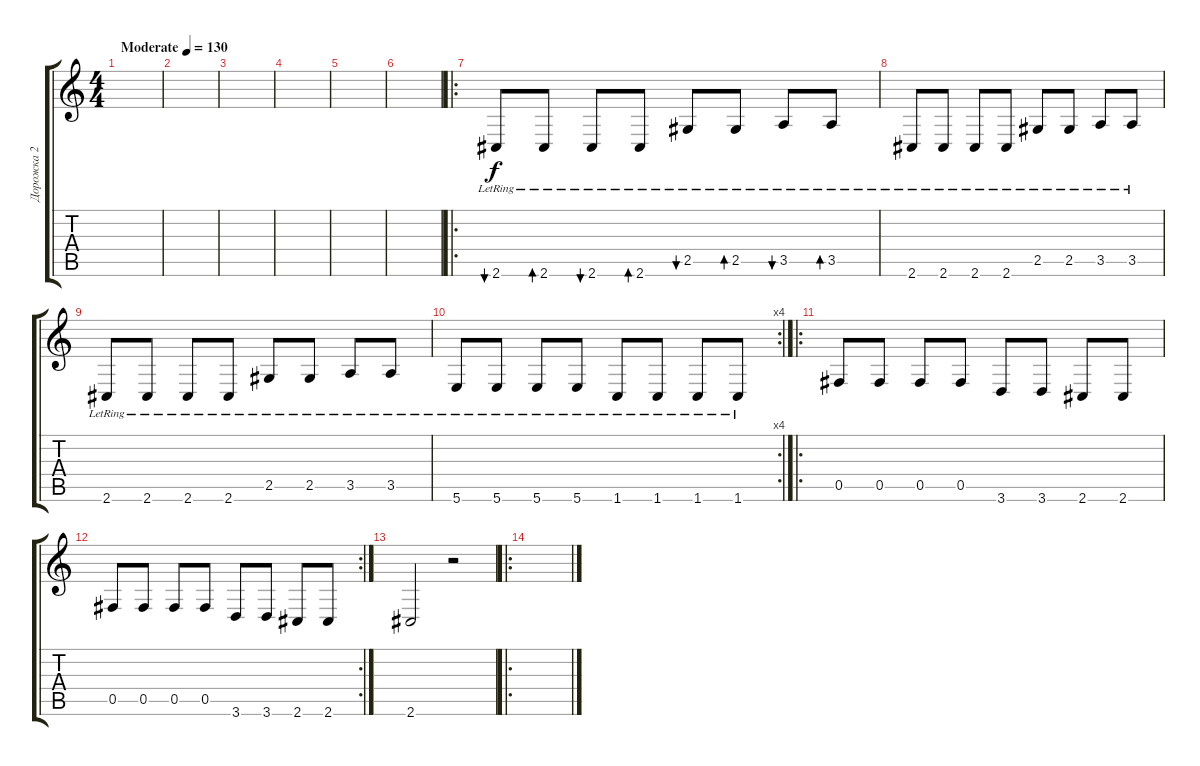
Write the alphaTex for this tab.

\track ("Дорожка 2" "Дорожка 2") {instrument electricguitarclean}
\staff {score tabs}
\tuning (Db4 Ab3 E3 B2 Gb2 B1) {hide}
\ts (4 4)
\tempo (130 "Moderate")
\clef g2
\ks c
|
|
|
|
|
|
\ro
2.6{lr}.8{bu 60} 2.6{lr}.8{bd 60} 2.6{lr}.8{bu 60} 2.6{lr}.8{bd 60} 2.5{lr}.8{bu 60} 2.5{lr}.8{bd 60} 3.5{lr}.8{bu 60} 3.5{lr}.8{bd 60} |
2.6{lr}.8 2.6{lr}.8 2.6{lr}.8 2.6{lr}.8 2.5{lr}.8 2.5{lr}.8 3.5{lr}.8 3.5{lr}.8 |
2.6{lr}.8 2.6{lr}.8 2.6{lr}.8 2.6{lr}.8 2.5{lr}.8 2.5{lr}.8 3.5{lr}.8 3.5{lr}.8 |
\rc 4
5.6{lr}.8 5.6{lr}.8 5.6{lr}.8 5.6{lr}.8 1.6{lr}.8 1.6{lr}.8 1.6{lr}.8 1.6{lr}.8 |
\ro
0.5.8 0.5.8 0.5.8 0.5.8 3.6.8 3.6.8 2.6.8 2.6.8 |
\rc 2
0.5.8 0.5.8 0.5.8 0.5.8 3.6.8 3.6.8 2.6.8 2.6.8 |
2.6.2 r.2 |
\ro
